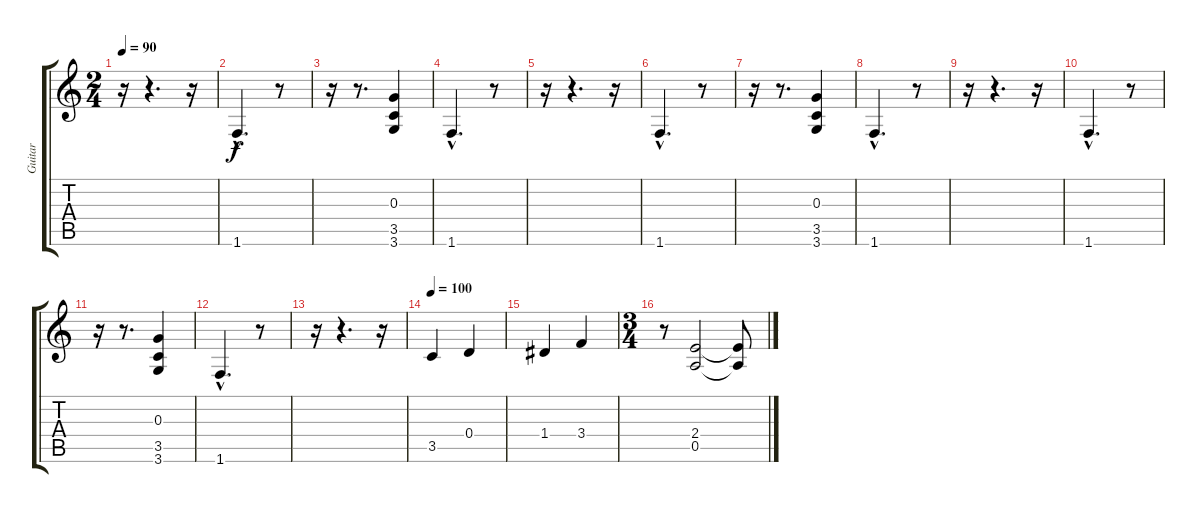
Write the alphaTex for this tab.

\track ("Guitar" "Guitar") {instrument distortionguitar}
\staff {score tabs}
\tuning (E4 B3 G3 D3 A2 E2) {hide}
\ts (2 4)
\tempo 90
\clef g2
\ks c
r.16{dy f} r.4{d} r.16 |
1.6{hac}.4{d} r.8 |
r.16 r.8{d} (0.3 3.5 3.6).4 |
1.6{hac}.4{d} r.8 |
r.16 r.4{d} r.16 |
1.6{hac}.4{d} r.8 |
r.16 r.8{d} (0.3 3.5 3.6).4 |
1.6{hac}.4{d} r.8 |
r.16 r.4{d} r.16 |
1.6{hac}.4{d} r.8 |
r.16 r.8{d} (0.3 3.5 3.6).4 |
1.6{hac}.4{d} r.8 |
r.16 r.4{d} r.16 |
\tempo 100
3.5.4 0.4.4 |
1.4.4 3.4.4 |
\ts (3 4)
r.8 (2.4 0.5).2 (2.4{t} 0.5{t}).8
